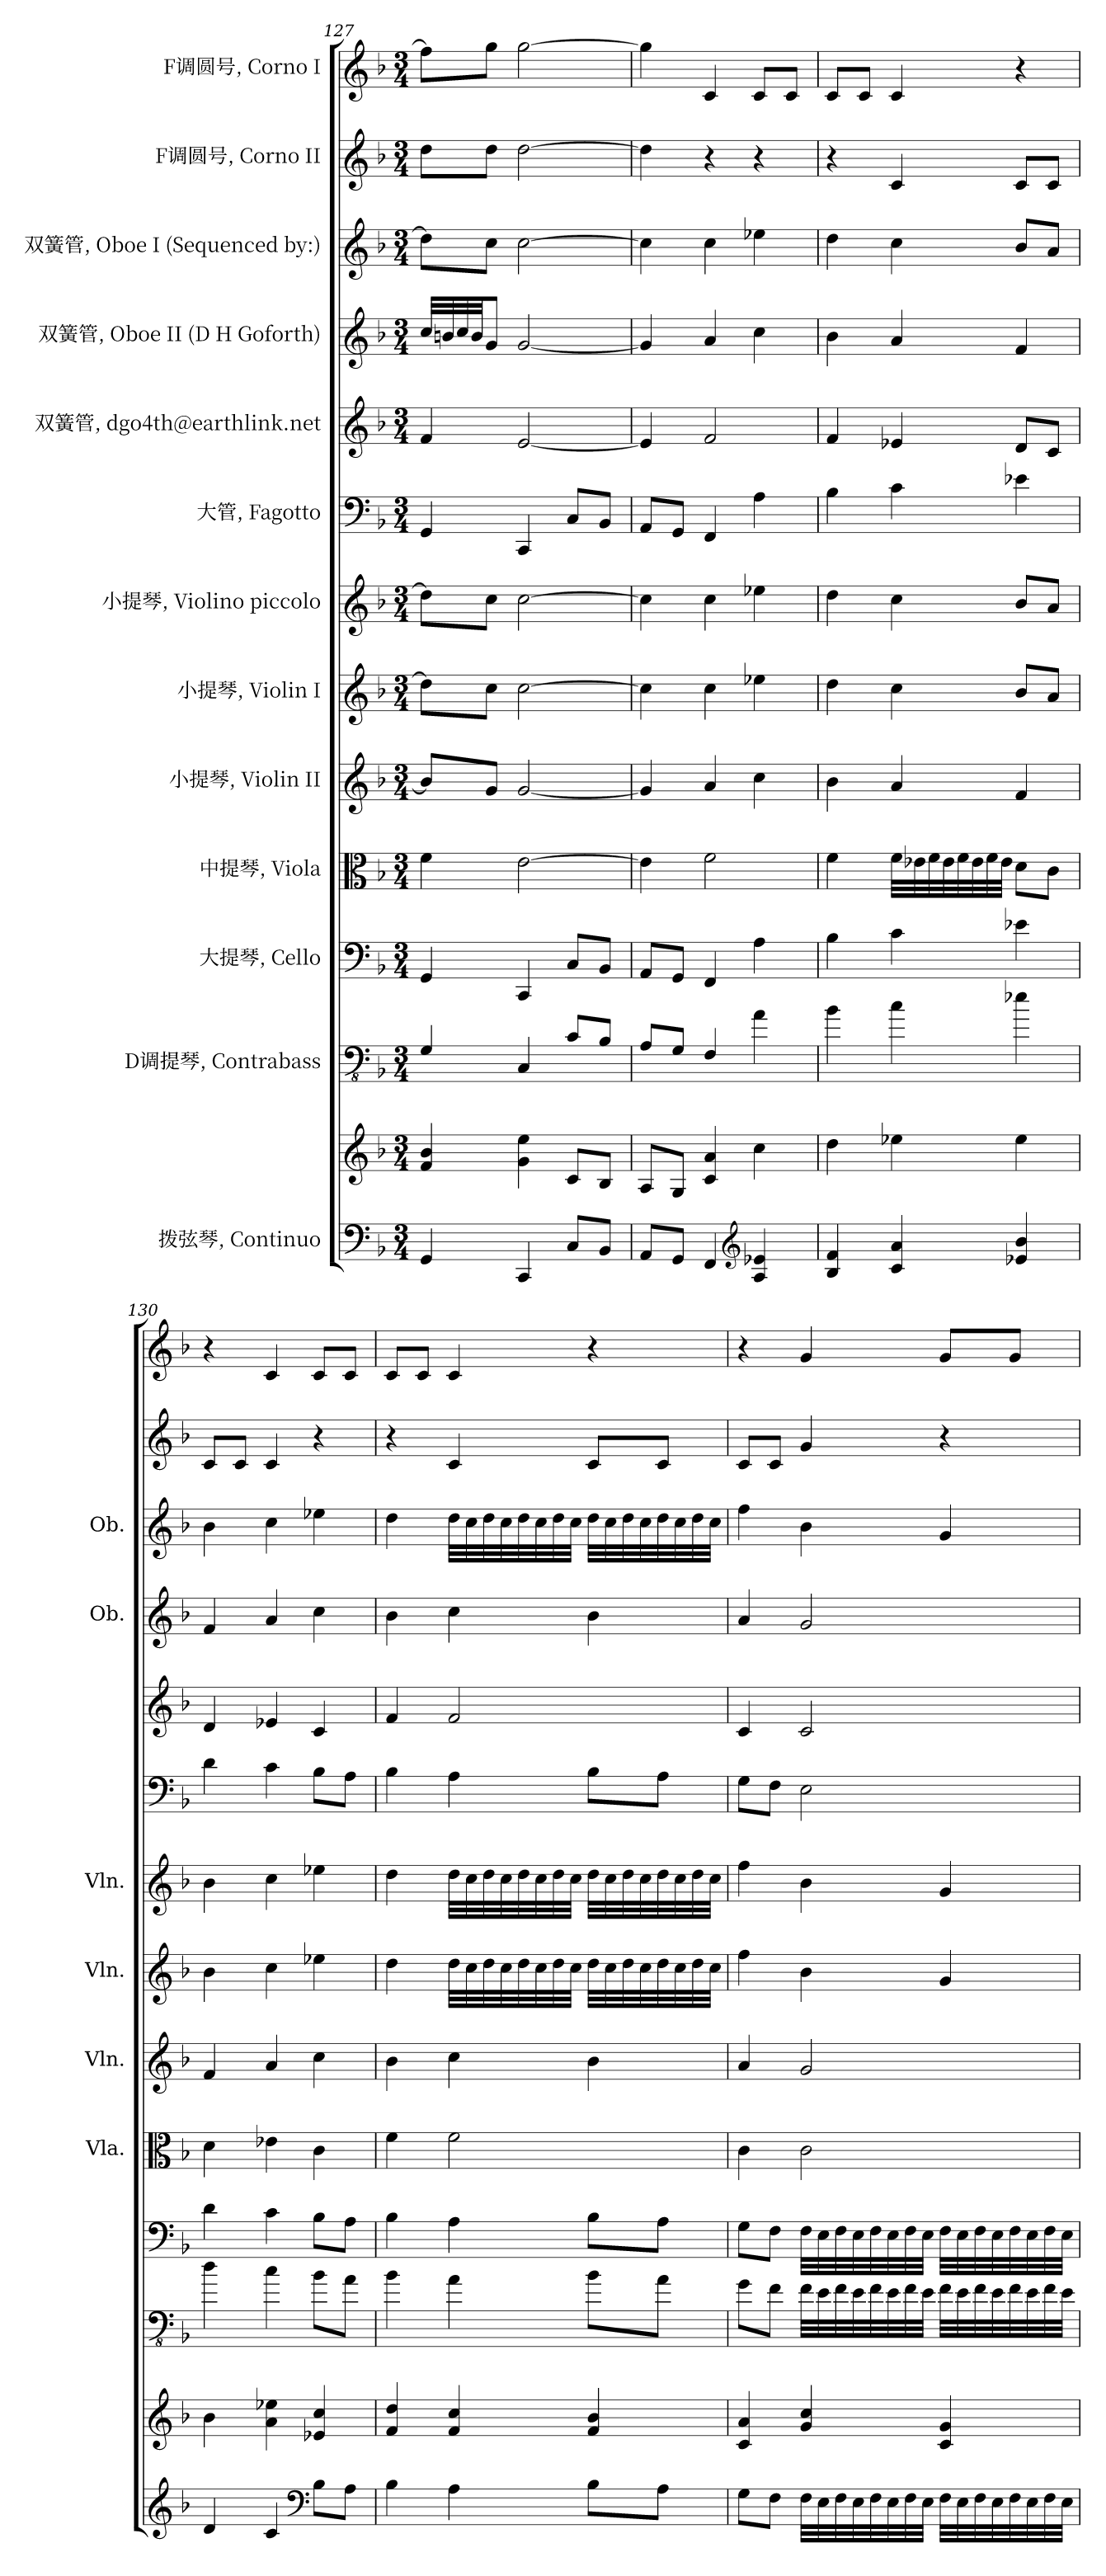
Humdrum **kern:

**kern	**kern	**kern	**kern	**kern	**kern	**kern	**kern	**kern	**kern	**kern	**kern	**kern	**kern
*part13	*part13	*part12	*part11	*part10	*part9	*part8	*part7	*part6	*part5	*part4	*part3	*part2	*part1
*staff14	*staff13	*staff12	*staff11	*staff10	*staff9	*staff8	*staff7	*staff6	*staff5	*staff4	*staff3	*staff2	*staff1
*I"拨弦琴, Continuo	*	*I"D调提琴, Contrabass	*I"大提琴, Cello	*I"中提琴, Viola	*I"小提琴, Violin II	*I"小提琴, Violin I	*I"小提琴, Violino piccolo	*I"大管, Fagotto	*I"双簧管, dgo4th@earthlink.net	*I"双簧管, Oboe II (D H Goforth)	*I"双簧管, Oboe I (Sequenced by:)	*I"F调圆号, Corno II	*I"F调圆号, Corno I
*	*	*	*	*I'Vla.	*I'Vln.	*I'Vln.	*I'Vln.	*	*	*I'Ob.	*I'Ob.	*	*
!!LO:PB:g=z
*clefF4	*clefG2	*clefFv4	*clefF4	*clefC3	*clefG2	*clefG2	*clefG2	*clefF4	*clefG2	*clefG2	*clefG2	*clefG2	*clefG2
*	*	*ITrd7c12	*	*	*	*	*	*	*	*	*	*ITrd4c7	*ITrd4c7
*k[b-]	*k[b-]	*k[b-]	*k[b-]	*k[b-]	*k[b-]	*k[b-]	*k[b-]	*k[b-]	*k[b-]	*k[b-]	*k[b-]	*k[b-e-]	*k[b-e-]
*M3/4	*M3/4	*M3/4	*M3/4	*M3/4	*M3/4	*M3/4	*M3/4	*M3/4	*M3/4	*M3/4	*M3/4	*M3/4	*M3/4
=127	=127	=127	=127	=127	=127	=127	=127	=127	=127	=127	=127	=127	=127
4GG/	4f/ 4b-/	4GGG/	4GG/	4f\	8b/L]	8dd\L]	8dd\L]	4GG/	4f/	32cc/LLL	8dd\L]	8g\L	8b\L]
.	.	.	.	.	.	.	.	.	.	32bn/	.	.	.
.	.	.	.	.	.	.	.	.	.	32cc/	.	.	.
.	.	.	.	.	.	.	.	.	.	32b/JJ	.	.	.
.	.	.	.	.	8g/J	8cc\J	8cc\J	.	.	8g/J	8cc\J	8g\J	8cc\J
4CC/	4g\ 4ee\	4CCC/	4CC/	[2e\	[2g/	[2cc\	[2cc\	4CC/	[2e/	[2g/	[2cc\	[2g\	[2cc\
8C/L	8c/L	8CC/L	8C/L	.	.	.	.	8C/L	.	.	.	.	.
8BB-/J	8B-/J	8BBB-/J	8BB-/J	.	.	.	.	8BB-/J	.	.	.	.	.
=128	=128	=128	=128	=128	=128	=128	=128	=128	=128	=128	=128	=128	=128
8AA/L	8A/L	8AAA/L	8AA/L	4e\]	4g/]	4cc\]	4cc\]	8AA/L	4e/]	4g/]	4cc\]	4g\]	4cc\]
8GG/J	8G/J	8GGG/J	8GG/J	.	.	.	.	8GG/J	.	.	.	.	.
4FF/	4c/ 4a/	4FFF/	4FF/	2f\	4a/	4cc\	4cc\	4FF/	2f/	4a/	4cc\	4r	4F/
*clefG2	*	*	*	*	*	*	*	*	*	*	*	*	*
4A/ 4e-X/	4cc\	4AA\	4A\	.	4cc\	4ee-X\	4ee-X\	4A\	.	4cc\	4ee-X\	4r	8F/L
.	.	.	.	.	.	.	.	.	.	.	.	.	8F/J
=129	=129	=129	=129	=129	=129	=129	=129	=129	=129	=129	=129	=129	=129
4B-/ 4f/	4dd\	4BB-\	4B-\	4f\	4b-\	4dd\	4dd\	4B-\	4f/	4b-\	4dd\	4r	8F/L
.	.	.	.	.	.	.	.	.	.	.	.	.	8F/J
4c/ 4a/	4ee-X\	4C\	4c\	32f\LLL	4a/	4cc\	4cc\	4c\	4e-X/	4a/	4cc\	4F/	4F/
.	.	.	.	32e-X\	.	.	.	.	.	.	.	.	.
.	.	.	.	32f\	.	.	.	.	.	.	.	.	.
.	.	.	.	32e-\	.	.	.	.	.	.	.	.	.
.	.	.	.	32f\	.	.	.	.	.	.	.	.	.
.	.	.	.	32e-\	.	.	.	.	.	.	.	.	.
.	.	.	.	32f\	.	.	.	.	.	.	.	.	.
.	.	.	.	32e-\JJJ	.	.	.	.	.	.	.	.	.
4e-X/ 4b-/	4ee-\	4E-X\	4e-X\	8d\L	4f/	8b-/L	8b-/L	4e-X\	8d/L	4f/	8b-/L	8F/L	4r
.	.	.	.	8c\J	.	8a/J	8a/J	.	8c/J	.	8a/J	8F/J	.
=130	=130	=130	=130	=130	=130	=130	=130	=130	=130	=130	=130	=130	=130
4d/	4b-\	4D\	4d\	4d\	4f/	4b-\	4b-\	4d\	4d/	4f/	4b-\	8F/L	4r
.	.	.	.	.	.	.	.	.	.	.	.	8F/J	.
4c/	4a\ 4ee-X\	4C\	4c\	4e-X\	4a/	4cc\	4cc\	4c\	4e-X/	4a/	4cc\	4F/	4F/
*clefF4	*	*	*	*	*	*	*	*	*	*	*	*	*
8B-\L	4e-X/ 4cc/	8BB-\L	8B-\L	4c\	4cc\	4ee-X\	4ee-X\	8B-\L	4c/	4cc\	4ee-X\	4r	8F/L
8A\J	.	8AA\J	8A\J	.	.	.	.	8A\J	.	.	.	.	8F/J
!!LO:PB:g=z
=131	=131	=131	=131	=131	=131	=131	=131	=131	=131	=131	=131	=131	=131
4B-\	4f/ 4dd/	4BB-\	4B-\	4f\	4b-\	4dd\	4dd\	4B-\	4f/	4b-\	4dd\	4r	8F/L
.	.	.	.	.	.	.	.	.	.	.	.	.	8F/J
4A\	4f/ 4cc/	4AA\	4A\	2f\	4cc\	32dd\LLL	32dd\LLL	4A\	2f/	4cc\	32dd\LLL	4F/	4F/
.	.	.	.	.	.	32cc\	32cc\	.	.	.	32cc\	.	.
.	.	.	.	.	.	32dd\	32dd\	.	.	.	32dd\	.	.
.	.	.	.	.	.	32cc\	32cc\	.	.	.	32cc\	.	.
.	.	.	.	.	.	32dd\	32dd\	.	.	.	32dd\	.	.
.	.	.	.	.	.	32cc\	32cc\	.	.	.	32cc\	.	.
.	.	.	.	.	.	32dd\	32dd\	.	.	.	32dd\	.	.
.	.	.	.	.	.	32cc\JJJ	32cc\JJJ	.	.	.	32cc\JJJ	.	.
8B-\L	4f/ 4b-/	8BB-\L	8B-\L	.	4b-\	32dd\LLL	32dd\LLL	8B-\L	.	4b-\	32dd\LLL	8F/L	4r
.	.	.	.	.	.	32cc\	32cc\	.	.	.	32cc\	.	.
.	.	.	.	.	.	32dd\	32dd\	.	.	.	32dd\	.	.
.	.	.	.	.	.	32cc\	32cc\	.	.	.	32cc\	.	.
8A\J	.	8AA\J	8A\J	.	.	32dd\	32dd\	8A\J	.	.	32dd\	8F/J	.
.	.	.	.	.	.	32cc\	32cc\	.	.	.	32cc\	.	.
.	.	.	.	.	.	32dd\	32dd\	.	.	.	32dd\	.	.
.	.	.	.	.	.	32cc\JJJ	32cc\JJJ	.	.	.	32cc\JJJ	.	.
=132	=132	=132	=132	=132	=132	=132	=132	=132	=132	=132	=132	=132	=132
8G\L	4c/ 4a/	8GG\L	8G\L	4c\	4a/	4ff\	4ff\	8G\L	4c/	4a/	4ff\	8F/L	4r
8F\J	.	8FF\J	8F\J	.	.	.	.	8F\J	.	.	.	8F/J	.
32F\LLL	4g/ 4cc/	32FF\LLL	32F\LLL	2c\	2g/	4b-\	4b-\	2E\	2c/	2g/	4b-\	4c/	4c/
32E\	.	32EE\	32E\	.	.	.	.	.	.	.	.	.	.
32F\	.	32FF\	32F\	.	.	.	.	.	.	.	.	.	.
32E\	.	32EE\	32E\	.	.	.	.	.	.	.	.	.	.
32F\	.	32FF\	32F\	.	.	.	.	.	.	.	.	.	.
32E\	.	32EE\	32E\	.	.	.	.	.	.	.	.	.	.
32F\	.	32FF\	32F\	.	.	.	.	.	.	.	.	.	.
32E\JJJ	.	32EE\JJJ	32E\JJJ	.	.	.	.	.	.	.	.	.	.
32F\LLL	4c/ 4g/	32FF\LLL	32F\LLL	.	.	4g/	4g/	.	.	.	4g/	4r	8c/L
32E\	.	32EE\	32E\	.	.	.	.	.	.	.	.	.	.
32F\	.	32FF\	32F\	.	.	.	.	.	.	.	.	.	.
32E\	.	32EE\	32E\	.	.	.	.	.	.	.	.	.	.
32F\	.	32FF\	32F\	.	.	.	.	.	.	.	.	.	8c/J
32E\	.	32EE\	32E\	.	.	.	.	.	.	.	.	.	.
32F\	.	32FF\	32F\	.	.	.	.	.	.	.	.	.	.
32E\JJJ	.	32EE\JJJ	32E\JJJ	.	.	.	.	.	.	.	.	.	.
=	=	=	=	=	=	=	=	=	=	=	=	=	=
*-	*-	*-	*-	*-	*-	*-	*-	*-	*-	*-	*-	*-	*-
